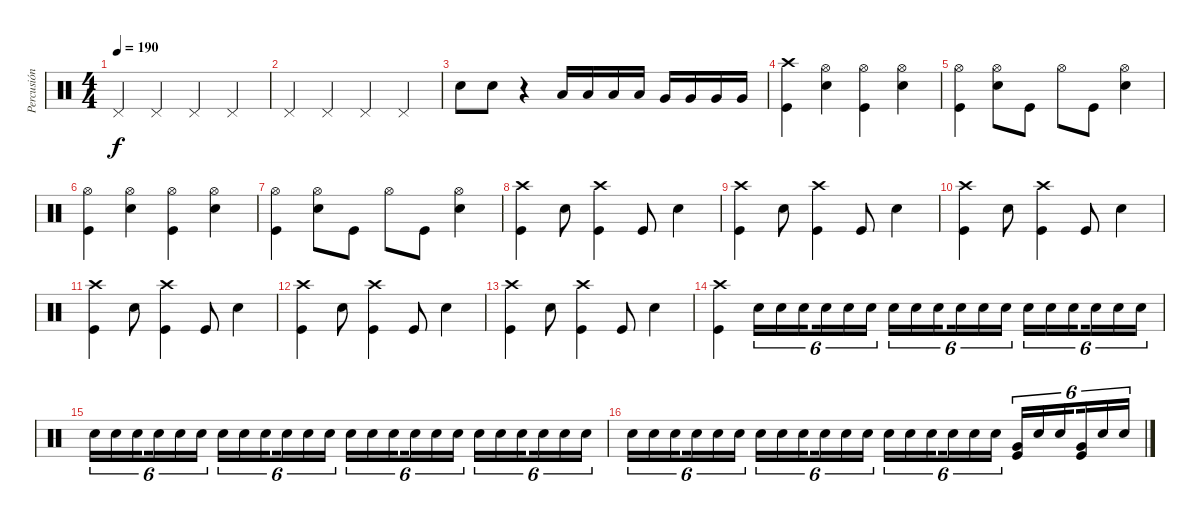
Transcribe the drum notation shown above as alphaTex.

\track ("Percusión" "Percusión") {instrument percussion bank 14}
\staff {score}
\articulation defaults
\ts (4 4)
\tempo 190
\clef neutral
\ks c "Pedal Hi-Hat (hit)".4{dy f} "Pedal Hi-Hat (hit)".4 "Pedal Hi-Hat (hit)".4 "Pedal Hi-Hat (hit)".4
|
"Pedal Hi-Hat (hit)".4 "Pedal Hi-Hat (hit)".4 "Pedal Hi-Hat (hit)".4 "Pedal Hi-Hat (hit)".4 |
"Snare (hit) 2".8 "Snare (hit) 2".8 r.4 "Low Tom (hit)".16 "Low Tom (hit)".16 "Low Tom (hit)".16 "Low Tom (hit)".16 "Very Low Tom (hit)".16 "Very Low Tom (hit)".16 "Very Low Tom (hit)".16 "Very Low Tom (hit)".16 |
("Crash high (hit)" "Kick (hit)").4 ("Hi-Hat (open)" "Snare (hit) 2").4 ("Hi-Hat (open)" "Kick (hit)").4 ("Hi-Hat (open)" "Snare (hit) 2").4 |
("Hi-Hat (open)" "Kick (hit)").4 ("Hi-Hat (open)" "Snare (hit) 2").8 "Kick (hit)".8 "Hi-Hat (open)".8 "Kick (hit)".8 ("Snare (hit) 2" "Hi-Hat (open)").4 |
("Kick (hit)" "Hi-Hat (open)").4 ("Hi-Hat (open)" "Snare (hit) 2").4 ("Hi-Hat (open)" "Kick (hit)").4 ("Snare (hit) 2" "Hi-Hat (open)").4 |
("Hi-Hat (open)" "Kick (hit)").4 ("Snare (hit) 2" "Hi-Hat (open)").8 "Kick (hit)".8 "Hi-Hat (open)".8 "Kick (hit)".8 ("Snare (hit) 2" "Hi-Hat (open)").4 |
("Kick (hit)" "Crash high (hit)").4 "Snare (hit) 2".8 ("Crash high (hit)" "Kick (hit)").4 "Kick (hit)".8 "Snare (hit) 2".4 |
("Kick (hit)" "Crash high (hit)").4 "Snare (hit) 2".8 ("Crash high (hit)" "Kick (hit)").4 "Kick (hit)".8 "Snare (hit) 2".4 |
("Kick (hit)" "Crash high (hit)").4 "Snare (hit) 2".8 ("Crash high (hit)" "Kick (hit)").4 "Kick (hit)".8 "Snare (hit) 2".4 |
("Kick (hit)" "Crash high (hit)").4 "Snare (hit) 2".8 ("Crash high (hit)" "Kick (hit)").4 "Kick (hit)".8 "Snare (hit) 2".4 |
("Kick (hit)" "Crash high (hit)").4 "Snare (hit) 2".8 ("Crash high (hit)" "Kick (hit)").4 "Kick (hit)".8 "Snare (hit) 2".4 |
("Kick (hit)" "Crash high (hit)").4 "Snare (hit) 2".8 ("Crash high (hit)" "Kick (hit)").4 "Kick (hit)".8 "Snare (hit) 2".4 |
("Crash high (hit)" "Kick (hit)").4 "Snare (hit) 2".16{tu (6 4)} "Snare (hit) 2".16{tu (6 4)} "Snare (hit) 2".16{tu (6 4) beam splitsecondary} "Snare (hit) 2".16{tu (6 4)} "Snare (hit) 2".16{tu (6 4)} "Snare (hit) 2".16{tu (6 4)} "Snare (hit) 2".16{tu (6 4)} "Snare (hit) 2".16{tu (6 4)} "Snare (hit) 2".16{tu (6 4) beam splitsecondary} "Snare (hit) 2".16{tu (6 4)} "Snare (hit) 2".16{tu (6 4)} "Snare (hit) 2".16{tu (6 4)} "Snare (hit) 2".16{tu (6 4)} "Snare (hit) 2".16{tu (6 4)} "Snare (hit) 2".16{tu (6 4) beam splitsecondary} "Snare (hit) 2".16{tu (6 4)} "Snare (hit) 2".16{tu (6 4)} "Snare (hit) 2".16{tu (6 4)} |
"Snare (hit) 2".16{tu (6 4)} "Snare (hit) 2".16{tu (6 4)} "Snare (hit) 2".16{tu (6 4) beam splitsecondary} "Snare (hit) 2".16{tu (6 4)} "Snare (hit) 2".16{tu (6 4)} "Snare (hit) 2".16{tu (6 4)} "Snare (hit) 2".16{tu (6 4)} "Snare (hit) 2".16{tu (6 4)} "Snare (hit) 2".16{tu (6 4) beam splitsecondary} "Snare (hit) 2".16{tu (6 4)} "Snare (hit) 2".16{tu (6 4)} "Snare (hit) 2".16{tu (6 4)} "Snare (hit) 2".16{tu (6 4)} "Snare (hit) 2".16{tu (6 4)} "Snare (hit) 2".16{tu (6 4) beam splitsecondary} "Snare (hit) 2".16{tu (6 4)} "Snare (hit) 2".16{tu (6 4)} "Snare (hit) 2".16{tu (6 4)} "Snare (hit) 2".16{tu (6 4)} "Snare (hit) 2".16{tu (6 4)} "Snare (hit) 2".16{tu (6 4) beam splitsecondary} "Snare (hit) 2".16{tu (6 4)} "Snare (hit) 2".16{tu (6 4)} "Snare (hit) 2".16{tu (6 4)} |
"Snare (hit) 2".16{tu (6 4)} "Snare (hit) 2".16{tu (6 4)} "Snare (hit) 2".16{tu (6 4) beam splitsecondary} "Snare (hit) 2".16{tu (6 4)} "Snare (hit) 2".16{tu (6 4)} "Snare (hit) 2".16{tu (6 4)} "Snare (hit) 2".16{tu (6 4)} "Snare (hit) 2".16{tu (6 4)} "Snare (hit) 2".16{tu (6 4) beam splitsecondary} "Snare (hit) 2".16{tu (6 4)} "Snare (hit) 2".16{tu (6 4)} "Snare (hit) 2".16{tu (6 4)} "Snare (hit) 2".16{tu (6 4)} "Snare (hit) 2".16{tu (6 4)} "Snare (hit) 2".16{tu (6 4) beam splitsecondary} "Snare (hit) 2".16{tu (6 4)} "Snare (hit) 2".16{tu (6 4)} "Snare (hit) 2".16{tu (6 4)} ("Kick (hit)" "Very Low Tom (hit)").16{tu (6 4)} "Snare (hit) 2".16{tu (6 4)} "Snare (hit) 2".16{tu (6 4) beam splitsecondary} ("Kick (hit)" "Very Low Tom (hit)").16{tu (6 4)} "Snare (hit) 2".16{tu (6 4)} "Snare (hit) 2".16{tu (6 4)}
